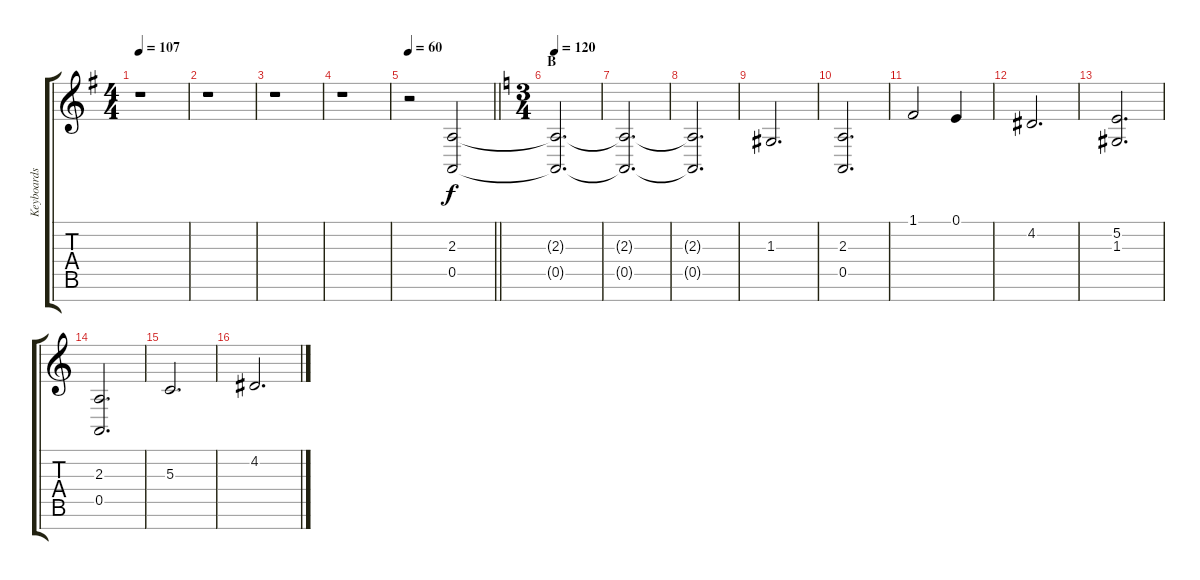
\track ("Keyboards (high register)" "Keyboards ") {instrument acousticgrandpiano}
\staff {score tabs}
\tuning (E4 B3 G3 D3 A2 E2 B1) {hide}
\ts (4 4)
\tempo 107
\clef g2
\ks eminor
r.1{dy f} |
r.1 |
r.1 |
r.1 |
\tempo 60
\barLineRight lightlight
r.2 (2.3 0.5).2{volume 7 instrument stringensemble2} |
\ts (3 4)
\section ("" "B")
\tempo 120
\ks aminor
(2.3{t} 0.5{t}).2{d} |
(2.3{t} 0.5{t}).2{d} |
(2.3{t} 0.5{t}).2{d} |
1.3.2{d} |
(2.3 0.5).2{d} |
1.1.2 0.1.4 |
4.2.2{d} |
(5.2 1.3).2{d} |
(2.3 0.5).2{d} |
5.3.2{d} |
4.2.2{d}
